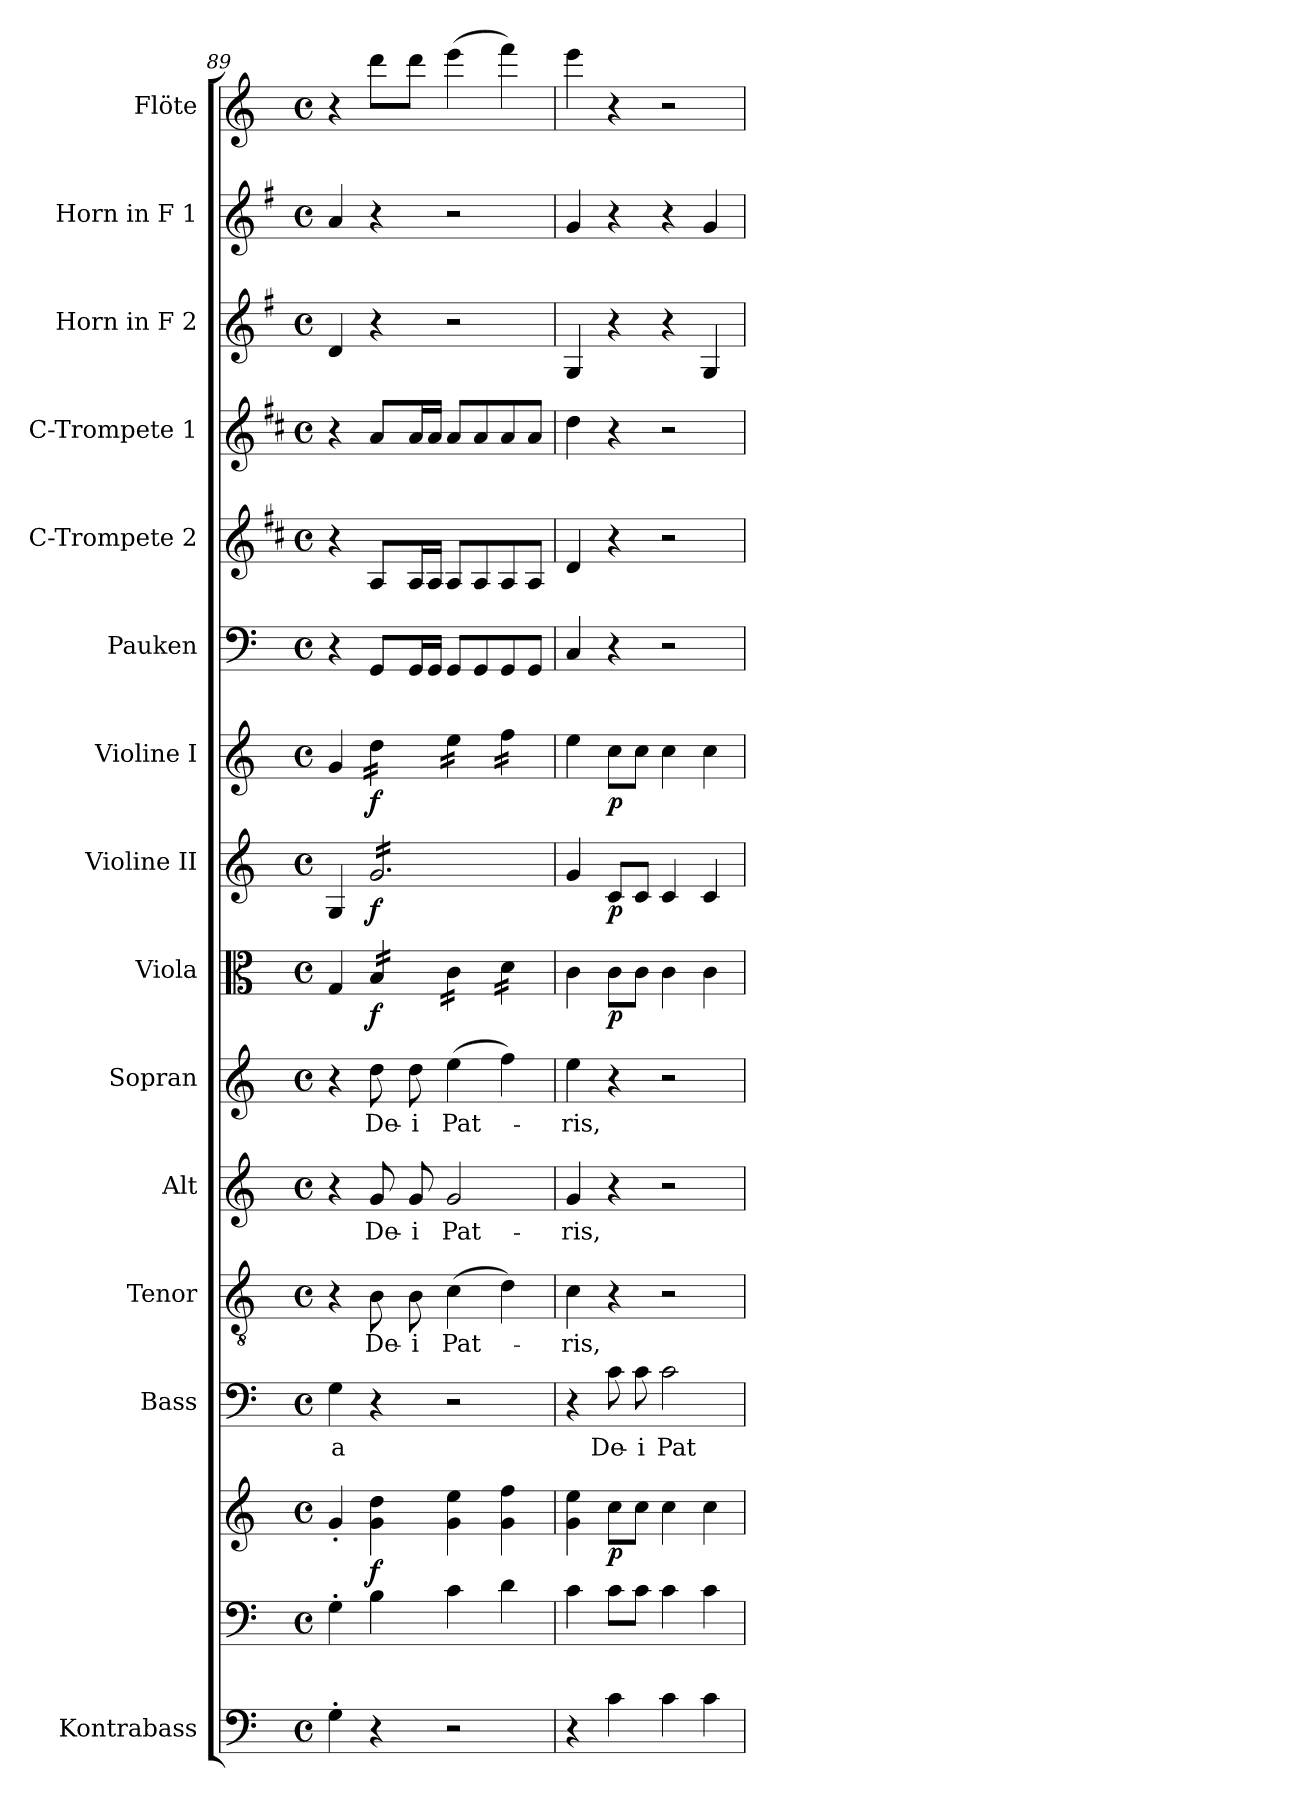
**kern	**kern	**kern	**dynam	**kern	**text	**kern	**text	**kern	**text	**kern	**text	**kern	**dynam	**kern	**dynam	**kern	**dynam	**kern	**kern	**kern	**kern	**kern	**kern
*part15	*part14	*part14	*part14	*part13	*part13	*part12	*part12	*part11	*part11	*part10	*part10	*part9	*part9	*part8	*part8	*part7	*part7	*part6	*part5	*part4	*part3	*part2	*part1
*staff16	*staff15	*staff14	*staff14/15	*staff13	*staff13	*staff12	*staff12	*staff11	*staff11	*staff10	*staff10	*staff9	*staff9	*staff8	*staff8	*staff7	*staff7	*staff6	*staff5	*staff4	*staff3	*staff2	*staff1
*I"Kontrabass	*	*	*	*I"Bass	*	*I"Tenor	*	*I"Alt	*	*I"Sopran	*	*I"Viola	*	*I"Violine II	*	*I"Violine I	*	*I"Pauken	*I"C-Trompete 2	*I"C-Trompete 1	*I"Horn in F 2	*I"Horn in F 1	*I"Flöte
*I'Kb.	*	*	*	*I'B.	*	*I'T.	*	*I'A.	*	*I'S.	*	*I'Vla.	*	*I'Vl. II	*	*I'Vl. I	*	*I'Pk.	*I'C Trp. 2	*I'C Trp. 1	*	*	*I'Fl.
*clefF4	*clefF4	*clefG2	*	*clefF4	*	*clefGv2	*	*clefG2	*	*clefG2	*	*clefC3	*	*clefG2	*	*clefG2	*	*clefF4	*clefG2	*clefG2	*clefG2	*clefG2	*clefG2
*ITrd7c12	*	*	*	*	*	*	*	*	*	*	*	*	*	*	*	*	*	*	*ITrd1c2	*ITrd1c2	*ITrd4c7	*ITrd4c7	*
*k[]	*k[]	*k[]	*	*k[]	*	*k[]	*	*k[]	*	*k[]	*	*k[]	*	*k[]	*	*k[]	*	*k[]	*k[]	*k[]	*k[]	*k[]	*k[]
*C:	*C:	*C:	*	*C:	*	*C:	*	*C:	*	*C:	*	*C:	*	*C:	*	*C:	*	*C:	*C:	*C:	*C:	*C:	*C:
*M4/4	*M4/4	*M4/4	*	*M4/4	*	*M4/4	*	*M4/4	*	*M4/4	*	*M4/4	*	*M4/4	*	*M4/4	*	*M4/4	*M4/4	*M4/4	*M4/4	*M4/4	*M4/4
*met(c)	*met(c)	*met(c)	*	*met(c)	*	*met(c)	*	*met(c)	*	*met(c)	*	*met(c)	*	*met(c)	*	*met(c)	*	*met(c)	*met(c)	*met(c)	*met(c)	*met(c)	*met(c)
=89	=89	=89	=89	=89	=89	=89	=89	=89	=89	=89	=89	=89	=89	=89	=89	=89	=89	=89	=89	=89	=89	=89	=89
!	!	!	!	!	!LO:LY:b	!	!	!	!	!	!	!	!	!	!	!	!	!	!	!	!	!	!
4GG'>\	4G'>\	4g'</	.	4G\	-a	4r	.	4r	.	4r	.	4G/	.	4G/	.	4g/	.	4r	4r	4r	4G/	4d/	4r
!	!	!	!LO:DY:b	!	!	!	!LO:LY:b	!	!LO:LY:b	!	!LO:LY:b	!	!LO:DY:b	!	!LO:DY:b	!	!LO:DY:b	!	!	!	!	!	!
*	*	*	*	*	*	*	*	*	*	*	*	*tremolo	*	*	*	*	*	*	*	*	*	*	*
*	*	*	*	*	*	*	*	*	*	*	*	*	*	*tremolo	*	*	*	*	*	*	*	*	*
*	*	*	*	*	*	*	*	*	*	*	*	*	*	*	*	*tremolo	*	*	*	*	*	*	*
4r	4B\	4g\ 4dd\	f	4r	.	8B\	De-	8g/	De-	8dd\	De-	16B/LL	f	16g/LL	f	16dd\LL	f	8GG/L	8G/L	8g/L	4r	4r	8ddd\L
.	.	.	.	.	.	.	.	.	.	.	.	16B/	.	16g/	.	16dd\	.	.	.	.	.	.	.
!	!	!	!	!	!	!	!LO:LY:b	!	!LO:LY:b	!	!LO:LY:b	!	!	!	!	!	!	!	!	!	!	!	!
.	.	.	.	.	.	8B\	-i	8g/	-i	8dd\	-i	16B/	.	16g/	.	16dd\	.	16GG/L	16G/L	16g/L	.	.	8ddd\J
.	.	.	.	.	.	.	.	.	.	.	.	16B/JJ	.	16g/	.	16dd\JJ	.	16GG/JJ	16G/JJ	16g/JJ	.	.	.
!	!	!	!	!	!	!	!LO:LY:b	!	!LO:LY:b	!	!LO:LY:b	!	!	!	!	!	!	!	!	!	!	!	!
2r	4c\	4g\ 4ee\	.	2r	.	(>4c\	Pat-	2g/	Pat-	(>4ee\	Pat-	16c\LL	.	16g/	.	16ee\LL	.	8GG/L	8G/L	8g/L	2r	2r	(>4eee\
.	.	.	.	.	.	.	.	.	.	.	.	16c\	.	16g/	.	16ee\	.	.	.	.	.	.	.
.	.	.	.	.	.	.	.	.	.	.	.	16c\	.	16g/	.	16ee\	.	8GG/	8G/	8g/	.	.	.
.	.	.	.	.	.	.	.	.	.	.	.	16c\JJ	.	16g/	.	16ee\JJ	.	.	.	.	.	.	.
.	4d\	4g\ 4ff\	.	.	.	4d\)	.	.	.	4ff\)	.	16d\LL	.	16g/	.	16ff\LL	.	8GG/	8G/	8g/	.	.	4fff\)
.	.	.	.	.	.	.	.	.	.	.	.	16d\	.	16g/	.	16ff\	.	.	.	.	.	.	.
.	.	.	.	.	.	.	.	.	.	.	.	16d\	.	16g/	.	16ff\	.	8GG/J	8G/J	8g/J	.	.	.
.	.	.	.	.	.	.	.	.	.	.	.	16d\JJ	.	16g/JJ	.	16ff\JJ	.	.	.	.	.	.	.
*	*	*	*	*	*	*	*	*	*	*	*	*	*	*	*	*Xtremolo	*	*	*	*	*	*	*
*	*	*	*	*	*	*	*	*	*	*	*	*	*	*Xtremolo	*	*	*	*	*	*	*	*	*
*	*	*	*	*	*	*	*	*	*	*	*	*Xtremolo	*	*	*	*	*	*	*	*	*	*	*
=90	=90	=90	=90	=90	=90	=90	=90	=90	=90	=90	=90	=90	=90	=90	=90	=90	=90	=90	=90	=90	=90	=90	=90
!	!	!	!	!	!	!	!LO:LY:b	!	!LO:LY:b	!	!LO:LY:b	!	!	!	!	!	!	!	!	!	!	!	!
4r	4c\	4g\ 4ee\	.	4r	.	4c\	-ris,	4g/	-ris,	4ee\	-ris,	4c\	.	4g/	.	4ee\	.	4C/	4c/	4cc\	4C/	4c/	4eee\
!	!	!	!LO:DY:b	!	!LO:LY:b	!	!	!	!	!	!	!	!LO:DY:b	!	!LO:DY:b	!	!LO:DY:b	!	!	!	!	!	!
4C\	8c\L	8cc\L	p	8c\	De-	4r	.	4r	.	4r	.	8c\L	p	8c/L	p	8cc\L	p	4r	4r	4r	4r	4r	4r
!	!	!	!	!	!LO:LY:b	!	!	!	!	!	!	!	!	!	!	!	!	!	!	!	!	!	!
.	8c\J	8cc\J	.	8c\	-i	.	.	.	.	.	.	8c\J	.	8c/J	.	8cc\J	.	.	.	.	.	.	.
!	!	!	!	!	!LO:LY:b	!	!	!	!	!	!	!	!	!	!	!	!	!	!	!	!	!	!
4C\	4c\	4cc\	.	2c\	Pat-	2r	.	2r	.	2r	.	4c\	.	4c/	.	4cc\	.	2r	2r	2r	4r	4r	2r
4C\	4c\	4cc\	.	.	.	.	.	.	.	.	.	4c\	.	4c/	.	4cc\	.	.	.	.	4C/	4c/	.
=	=	=	=	=	=	=	=	=	=	=	=	=	=	=	=	=	=	=	=	=	=	=	=
*-	*-	*-	*-	*-	*-	*-	*-	*-	*-	*-	*-	*-	*-	*-	*-	*-	*-	*-	*-	*-	*-	*-	*-
